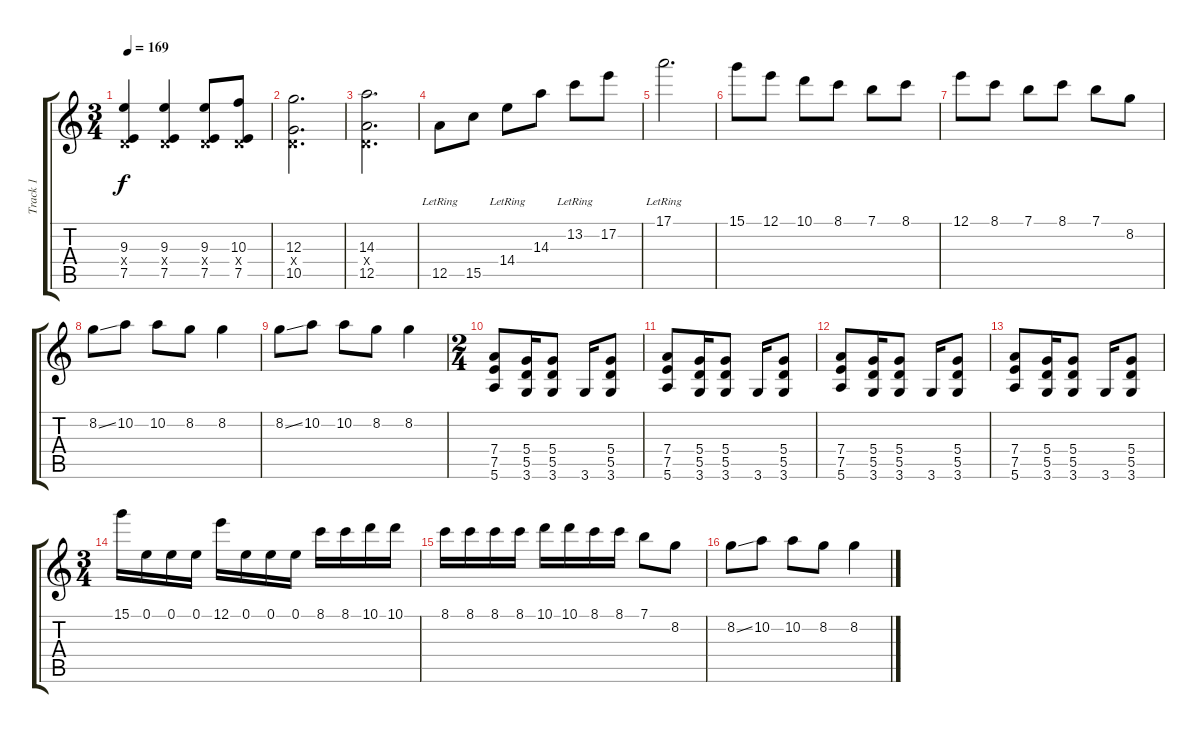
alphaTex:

\track ("Track 1" "Track 1") {instrument electricguitarclean}
\staff {score tabs}
\tuning (E4 B3 G3 D3 A2 E2) {hide}
\ts (3 4)
\tempo 169
\clef g2
\ks c
(9.3 0.4{x} 7.5).4{dy f} (9.3 0.4{x} 7.5).4 (9.3 0.4{x} 7.5).8 (10.3 0.4{x} 7.5).8 |
(12.3 0.4{x} 10.5).2{d} |
(14.3 0.4{x} 12.5).2{d} |
12.5{lr}.8 15.5.8 14.4{lr}.8 14.3.8 13.2{lr}.8 17.2.8 |
17.1{lr}.2{d} |
15.1.8 12.1.8 10.1.8 8.1.8 7.1.8 8.1.8 |
12.1.8 8.1.8 7.1.8 8.1.8 7.1.8 8.2.8 |
8.2{ss}.8 10.2.8 10.2.8 8.2.8 8.2.4 |
8.2{ss}.8 10.2.8 10.2.8 8.2.8 8.2.4 |
\ts (2 4)
(7.4 7.5 5.6).8{instrument electricguitarclean} (5.4 5.5 3.6).16 (5.4 5.5 3.6).8 3.6.16 (5.4 5.5 3.6).8 |
(7.4 7.5 5.6).8 (5.4 5.5 3.6).16 (5.4 5.5 3.6).8 3.6.16 (5.4 5.5 3.6).8 |
(7.4 7.5 5.6).8{instrument electricguitarclean} (5.4 5.5 3.6).16 (5.4 5.5 3.6).8 3.6.16 (5.4 5.5 3.6).8 |
(7.4 7.5 5.6).8 (5.4 5.5 3.6).16 (5.4 5.5 3.6).8 3.6.16 (5.4 5.5 3.6).8 |
\ts (3 4)
15.1.16 0.1.16 0.1.16 0.1.16 12.1.16 0.1.16 0.1.16 0.1.16 8.1.16 8.1.16 10.1.16 10.1.16 |
8.1.16 8.1.16 8.1.16 8.1.16 10.1.16 10.1.16 8.1.16 8.1.16 7.1.8 8.2.8 |
8.2{ss}.8 10.2.8 10.2.8 8.2.8 8.2.4
